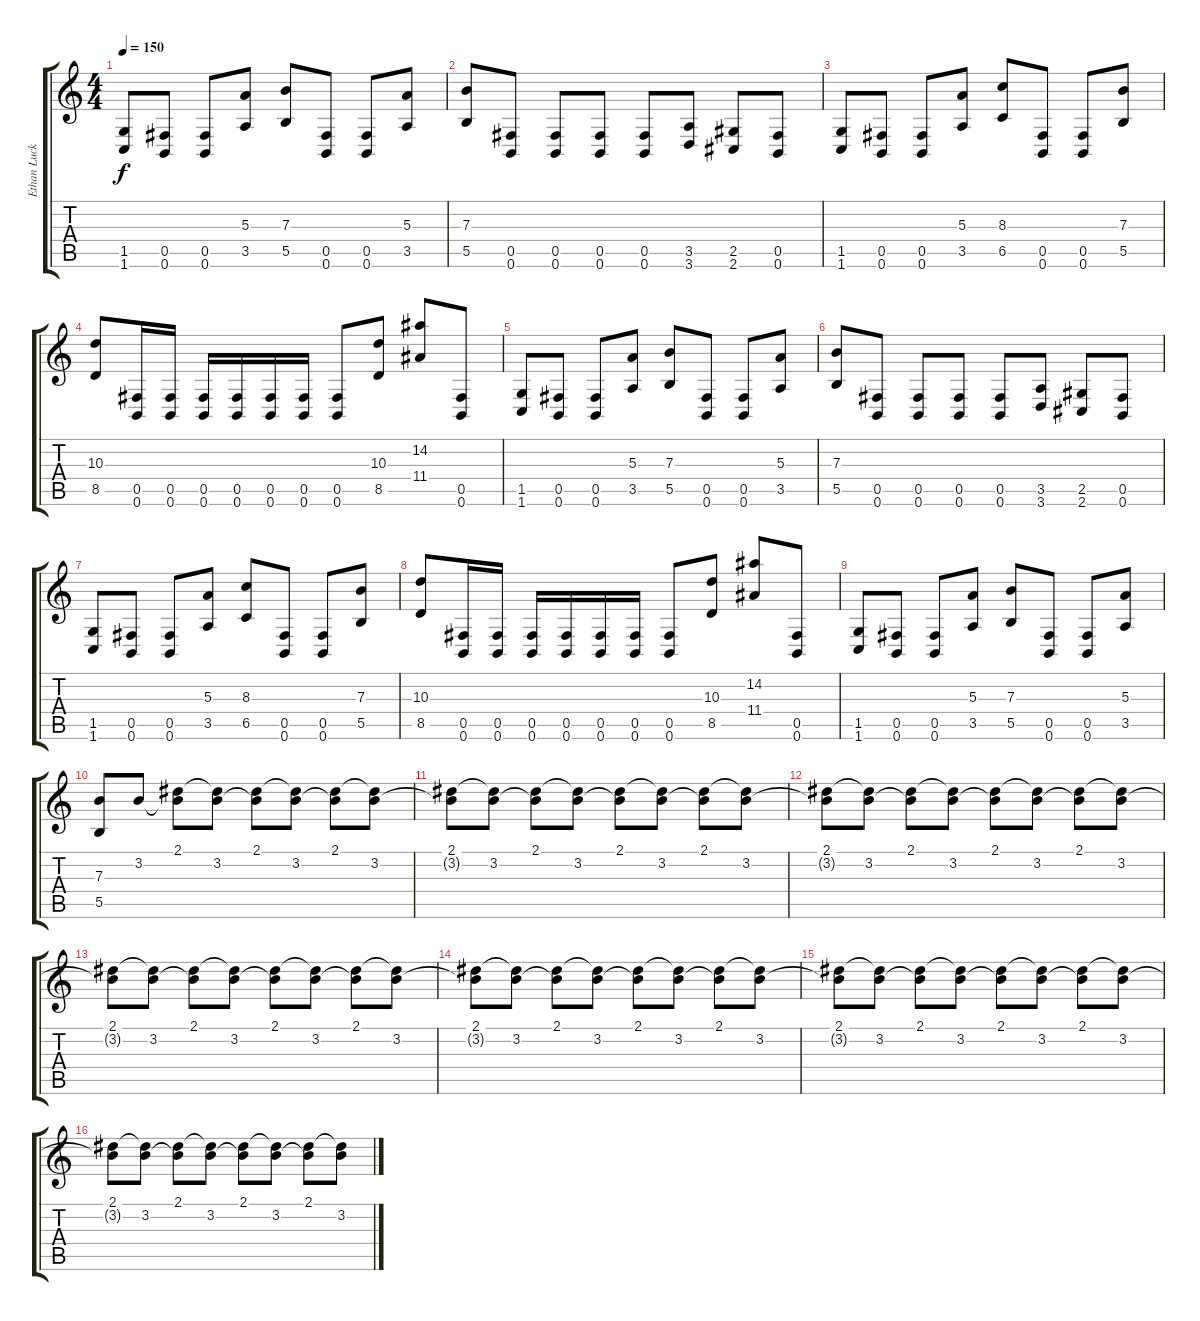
\track ("Ethan Luck" "Ethan Luck") {instrument distortionguitar}
\staff {score tabs}
\tuning (Db4 Ab3 E3 B2 Gb2 B1) {hide}
\ts (4 4)
\tempo 150
\clef g2
\ks c
(1.5 1.6).8{dy f} (0.5 0.6).8 (0.5 0.6).8 (5.3 3.5).8 (7.3 5.5).8 (0.5 0.6).8 (0.5 0.6).8 (5.3 3.5).8 |
(7.3 5.5).8 (0.5 0.6).8 (0.5 0.6).8 (0.5 0.6).8 (0.5 0.6).8 (3.5 3.6).8 (2.5 2.6).8 (0.5 0.6).8 |
(1.5 1.6).8 (0.5 0.6).8 (0.5 0.6).8 (5.3 3.5).8 (8.3 6.5).8 (0.5 0.6).8 (0.5 0.6).8 (7.3 5.5).8 |
(10.3 8.5).8 (0.5 0.6).16 (0.5 0.6).16 (0.5 0.6).16 (0.5 0.6).16 (0.5 0.6).16 (0.5 0.6).16 (0.5 0.6).8 (10.3 8.5).8 (14.2 11.4).8 (0.5 0.6).8 |
(1.5 1.6).8 (0.5 0.6).8 (0.5 0.6).8 (5.3 3.5).8 (7.3 5.5).8 (0.5 0.6).8 (0.5 0.6).8 (5.3 3.5).8 |
(7.3 5.5).8 (0.5 0.6).8 (0.5 0.6).8 (0.5 0.6).8 (0.5 0.6).8 (3.5 3.6).8 (2.5 2.6).8 (0.5 0.6).8 |
(1.5 1.6).8 (0.5 0.6).8 (0.5 0.6).8 (5.3 3.5).8 (8.3 6.5).8 (0.5 0.6).8 (0.5 0.6).8 (7.3 5.5).8 |
(10.3 8.5).8 (0.5 0.6).16 (0.5 0.6).16 (0.5 0.6).16 (0.5 0.6).16 (0.5 0.6).16 (0.5 0.6).16 (0.5 0.6).8 (10.3 8.5).8 (14.2 11.4).8 (0.5 0.6).8 |
(1.5 1.6).8 (0.5 0.6).8 (0.5 0.6).8 (5.3 3.5).8 (7.3 5.5).8 (0.5 0.6).8 (0.5 0.6).8 (5.3 3.5).8 |
(7.3 5.5).8 3.2.8{volume 9 instrument orchestralharp} (2.1 3.2{t}).8 (2.1{t} 3.2).8 (2.1 3.2{t}).8 (2.1{t} 3.2).8 (2.1 3.2{t}).8 (2.1{t} 3.2).8 |
(2.1 3.2{t}).8 (2.1{t} 3.2).8 (2.1 3.2{t}).8 (2.1{t} 3.2).8 (2.1 3.2{t}).8 (2.1{t} 3.2).8 (2.1 3.2{t}).8 (2.1{t} 3.2).8 |
(2.1 3.2{t}).8 (2.1{t} 3.2).8 (2.1 3.2{t}).8 (2.1{t} 3.2).8 (2.1 3.2{t}).8 (2.1{t} 3.2).8 (2.1 3.2{t}).8 (2.1{t} 3.2).8 |
(2.1 3.2{t}).8 (2.1{t} 3.2).8 (2.1 3.2{t}).8 (2.1{t} 3.2).8 (2.1 3.2{t}).8 (2.1{t} 3.2).8 (2.1 3.2{t}).8 (2.1{t} 3.2).8 |
(2.1 3.2{t}).8 (2.1{t} 3.2).8 (2.1 3.2{t}).8 (2.1{t} 3.2).8 (2.1 3.2{t}).8 (2.1{t} 3.2).8 (2.1 3.2{t}).8 (2.1{t} 3.2).8 |
(2.1 3.2{t}).8 (2.1{t} 3.2).8 (2.1 3.2{t}).8 (2.1{t} 3.2).8 (2.1 3.2{t}).8 (2.1{t} 3.2).8 (2.1 3.2{t}).8 (2.1{t} 3.2).8 |
(2.1 3.2{t}).8 (2.1{t} 3.2).8 (2.1 3.2{t}).8 (2.1{t} 3.2).8 (2.1 3.2{t}).8 (2.1{t} 3.2).8 (2.1 3.2{t}).8 (2.1{t} 3.2).8
